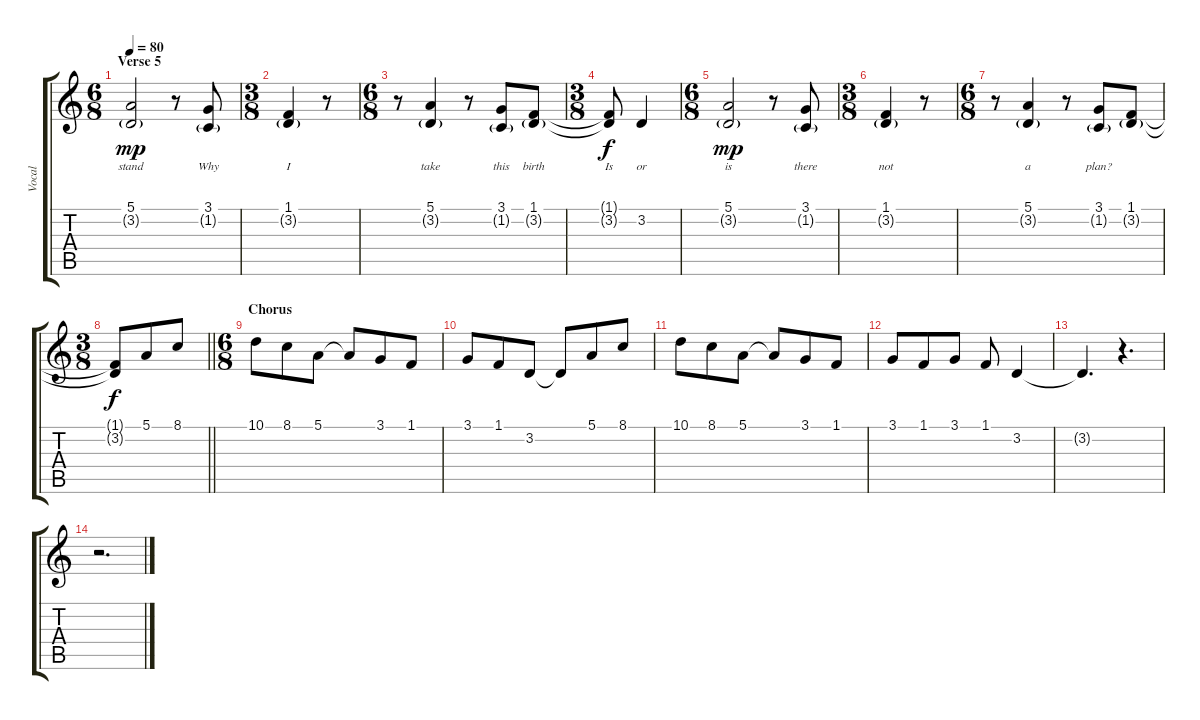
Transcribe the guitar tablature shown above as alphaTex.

\track ("Vocal" "Vocal") {instrument acousticgrandpiano}
\staff {score tabs}
\tuning (E4 B3 G3 D3 A2 E2) {hide}
\ts (6 8)
\section ("" "Verse 5")
\tempo 80
\clef g2
\ks c
(5.1 3.2{g}).2{lyrics (0 "stand") lyrics (1 "") lyrics (2 "") lyrics (3 "") lyrics (4 "") dy mp} r.8 (3.1 1.2{g}).8{lyrics (0 "Why") lyrics (1 "") lyrics (2 "") lyrics (3 "") lyrics (4 "")} |
\ts (3 8)
(1.1 3.2{g}).4{lyrics (0 "I") lyrics (1 "") lyrics (2 "") lyrics (3 "") lyrics (4 "")} r.8 |
\ts (6 8)
r.8 (5.1 3.2{g}).4{lyrics (0 "take") lyrics (1 "") lyrics (2 "") lyrics (3 "") lyrics (4 "")} r.8 (3.1 1.2{g}).8{lyrics (0 "this") lyrics (1 "") lyrics (2 "") lyrics (3 "") lyrics (4 "")} (1.1 3.2{g}).8{lyrics (0 "birth") lyrics (1 "") lyrics (2 "") lyrics (3 "") lyrics (4 "")} |
\ts (3 8)
(1.1{t} 3.2{t}).8{lyrics (0 "Is") lyrics (1 "") lyrics (2 "") lyrics (3 "") lyrics (4 "") dy f} 3.2.4{lyrics (0 "or") lyrics (1 "") lyrics (2 "") lyrics (3 "") lyrics (4 "")} |
\ts (6 8)
(5.1 3.2{g}).2{lyrics (0 "is") lyrics (1 "") lyrics (2 "") lyrics (3 "") lyrics (4 "") dy mp} r.8 (3.1 1.2{g}).8{lyrics (0 "there") lyrics (1 "") lyrics (2 "") lyrics (3 "") lyrics (4 "")} |
\ts (3 8)
(1.1 3.2{g}).4{lyrics (0 "not") lyrics (1 "") lyrics (2 "") lyrics (3 "") lyrics (4 "")} r.8 |
\ts (6 8)
r.8 (5.1 3.2{g}).4{lyrics (0 "a") lyrics (1 "") lyrics (2 "") lyrics (3 "") lyrics (4 "")} r.8 (3.1 1.2{g}).8{lyrics (0 "plan?") lyrics (1 "") lyrics (2 "") lyrics (3 "") lyrics (4 "")} (1.1 3.2{g}).8 |
\ts (3 8)
\barLineRight lightlight
(1.1{t} 3.2{t}).8{dy f} 5.1.8 8.1.8 |
\ts (6 8)
\section ("" "Chorus")
10.1.8 8.1.8 5.1.8 5.1{t}.8 3.1.8 1.1.8 |
3.1.8 1.1.8 3.2.8 3.2{t}.8 5.1.8 8.1.8 |
10.1.8 8.1.8 5.1.8 5.1{t}.8 3.1.8 1.1.8 |
3.1.8 1.1.8 3.1.8 1.1.8 3.2.4 |
3.2{t}.4{d} r.4{d} |
r.2{d}
